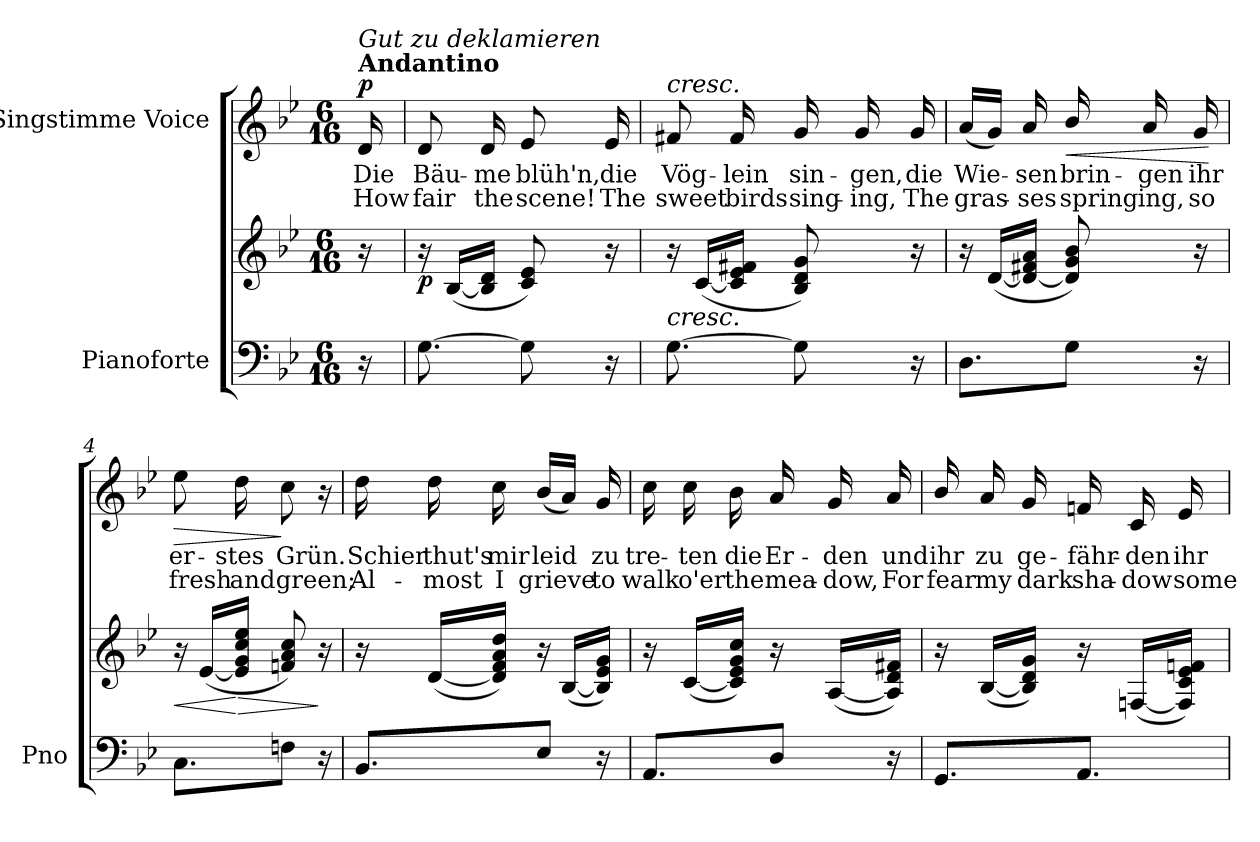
**kern	**kern	**dynam	**kern	**text	**text	**dynam
*part2	*part2	*part2	*part1	*part1	*part1	*part1
*staff3	*staff2	*staff2/3	*staff1	*staff1	*staff1	*staff1
*I"Pianoforte	*	*	*I"Singstimme Voice	*	*	*
*I'Pno	*	*	*	*	*	*
*clefF4	*clefG2	*	*clefG2	*	*	*
*k[b-e-]	*k[b-e-]	*	*k[b-e-]	*	*	*
*M6/16	*M6/16	*	*M6/16	*	*	*
=	=	=	=	=	=	=
!	!	!	!LO:TX:a:B:t=Andantino	!	!	!
!	!	!	!LO:TX:a:i:t=Gut zu deklamieren	!	!	!
!	!	!	!	!LO:LY:b	!LO:LY:b	!LO:DY:a
16r	16r	.	16d/	Die	How	p
=1	=1	=1	=1	=1	=1	=1
!	!	!LO:DY:b	!	!LO:LY:b	!LO:LY:b	!
[8.G\	16r	p	8d/	Bäu-	fair	.
.	(>[16B-/LL	.	.	.	.	.
!	!	!	!	!LO:LY:b	!LO:LY:b	!
.	16B-/] 16d/JJ	.	16d/	-me	the	.
!	!	!	!	!LO:LY:b	!LO:LY:b	!
8G\]	8c/ 8e-/)	.	8e-/	blüh'n,	scene!	.
!	!	!	!	!LO:LY:b	!LO:LY:b	!
16r	16r	.	16e-/	die	The	.
=2	=2	=2	=2	=2	=2	=2
!	!	!	!LO:TX:a:i:t=cresc.	!	!	!
!	!LO:TX:b:i:t=cresc.	!	!	!	!	!
!	!	!	!	!LO:LY:b	!LO:LY:b	!
[8.G\	16r	.	8f#X/	Vög-	sweet	.
.	(>[16c/LL	.	.	.	.	.
!	!	!	!	!LO:LY:b	!LO:LY:b	!
.	16c/] 16e-/ 16f#X/JJ	.	16f#/	-lein	birds	.
!	!	!	!	!LO:LY:b	!LO:LY:b	!
8G\]	8B-/ 8d/ 8g/)	.	16g/	sin-	sing-	.
!	!	!	!	!LO:LY:b	!LO:LY:b	!
.	.	.	16g/	-gen,	-ing,	.
!	!	!	!	!LO:LY:b	!LO:LY:b	!
16r	16r	.	16g/	die	The	.
!!LO:LB:g=z
=3	=3	=3	=3	=3	=3	=3
!	!	!	!	!LO:LY:b	!LO:LY:b	!
8.D\L	16r	.	(<16a/LL	Wie-	gras-	.
.	(>[16d/LL	.	16g/JJ)	.	.	.
!	!	!	!	!LO:LY:b	!LO:LY:b	!
.	16d/_ 16f#X/ 16a/JJ	.	16a/	-sen	-ses	.
!	!	!	!	!LO:LY:b	!LO:LY:b	!LO:HP:b
8G\J	8d/] 8g/ 8b-/)	.	16b-/	brin-	spring	<
!	!	!	!	!LO:LY:b	!LO:LY:b	!
.	.	.	16a/	-gen	-ing,	.
!	!	!	!	!LO:LY:b	!LO:LY:b	!
16r	16r	.	16g/	ihr	so	.
.	.	.	.	.	.	[
=4	=4	=4	=4	=4	=4	=4
!	!	!LO:HP:b	!	!LO:LY:b	!LO:LY:b	!LO:HP:b
8.C\L	16r	<	8ee-\	er-	fresh	>
.	(>[16e-/LL	.	.	.	.	.
!	!	!LO:HP:n=1:b	!	!LO:LY:b	!LO:LY:b	!
.	16e-/] 16g/ 16cc/ 16ee-/JJ	[ >	16dd\	-stes	and	.
!	!	!	!	!LO:LY:b	!LO:LY:b	!
8Fn\J	8fn/ 8a/ 8cc/)	.	8cc\	Grün.	green;	]
16r	16r	]	16r	.	.	.
=5	=5	=5	=5	=5	=5	=5
!	!	!	!	!LO:LY:b	!LO:LY:b	!
8.BB-/L	16r	.	16dd\	Schier	Al-	.
!	!	!	!	!LO:LY:b	!LO:LY:b	!
.	(>[16d/LL	.	16dd\	thut's	-most	.
!	!	!	!	!LO:LY:b	!LO:LY:b	!
.	16d/] 16f/ 16a/ 16dd/JJ)	.	16cc\	mir	I	.
!	!	!	!	!LO:LY:b	!LO:LY:b	!
8E-/J	16r	.	(<16b-/LL	leid	grieve	.
.	(>[16B-/LL	.	16a/JJ)	.	.	.
!	!	!	!	!LO:LY:b	!LO:LY:b	!
16r	16B-/] 16e-/ 16g/JJ)	.	16g/	zu	to	.
=6	=6	=6	=6	=6	=6	=6
!	!	!	!	!LO:LY:b	!LO:LY:b	!
8.AA/L	16r	.	16cc\	tre-	walk	.
!	!	!	!	!LO:LY:b	!LO:LY:b	!
.	(>[16c/LL	.	16cc\	-ten	o'er	.
!	!	!	!	!LO:LY:b	!LO:LY:b	!
.	16c/] 16e-/ 16g/ 16cc/JJ)	.	16b-\	die	the	.
!	!	!	!	!LO:LY:b	!LO:LY:b	!
8D/J	16r	.	16a/	Er-	mea-	.
!	!	!	!	!LO:LY:b	!LO:LY:b	!
.	(>[16A/LL	.	16g/	-den	-dow,	.
!	!	!	!	!LO:LY:b	!LO:LY:b	!
16r	16A/] 16d/ 16f#X/JJ)	.	16a/	und	For	.
!!LO:LB:g=z
=7	=7	=7	=7	=7	=7	=7
!	!	!	!	!LO:LY:b	!LO:LY:b	!
8.GG/L	16r	.	16b-/	ihr	fear	.
!	!	!	!	!LO:LY:b	!LO:LY:b	!
.	(>[16B-/LL	.	16a/	zu	my	.
!	!	!	!	!LO:LY:b	!LO:LY:b	!
.	16B-/] 16d/ 16g/JJ)	.	16g/	ge-	dark	.
!	!	!	!	!LO:LY:b	!LO:LY:b	!
8.AA/J	16r	.	16fn/	-fähr-	sha-	.
!	!	!	!	!LO:LY:b	!LO:LY:b	!
.	(>[16Fn/LL	.	16c/	-den	-dow	.
!	!	!	!	!LO:LY:b	!LO:LY:b	!
.	16F/] 16c/ 16e-/ 16fn/JJ)	.	16e-/	ihr	some	.
=	=	=	=	=	=	=
*-	*-	*-	*-	*-	*-	*-
